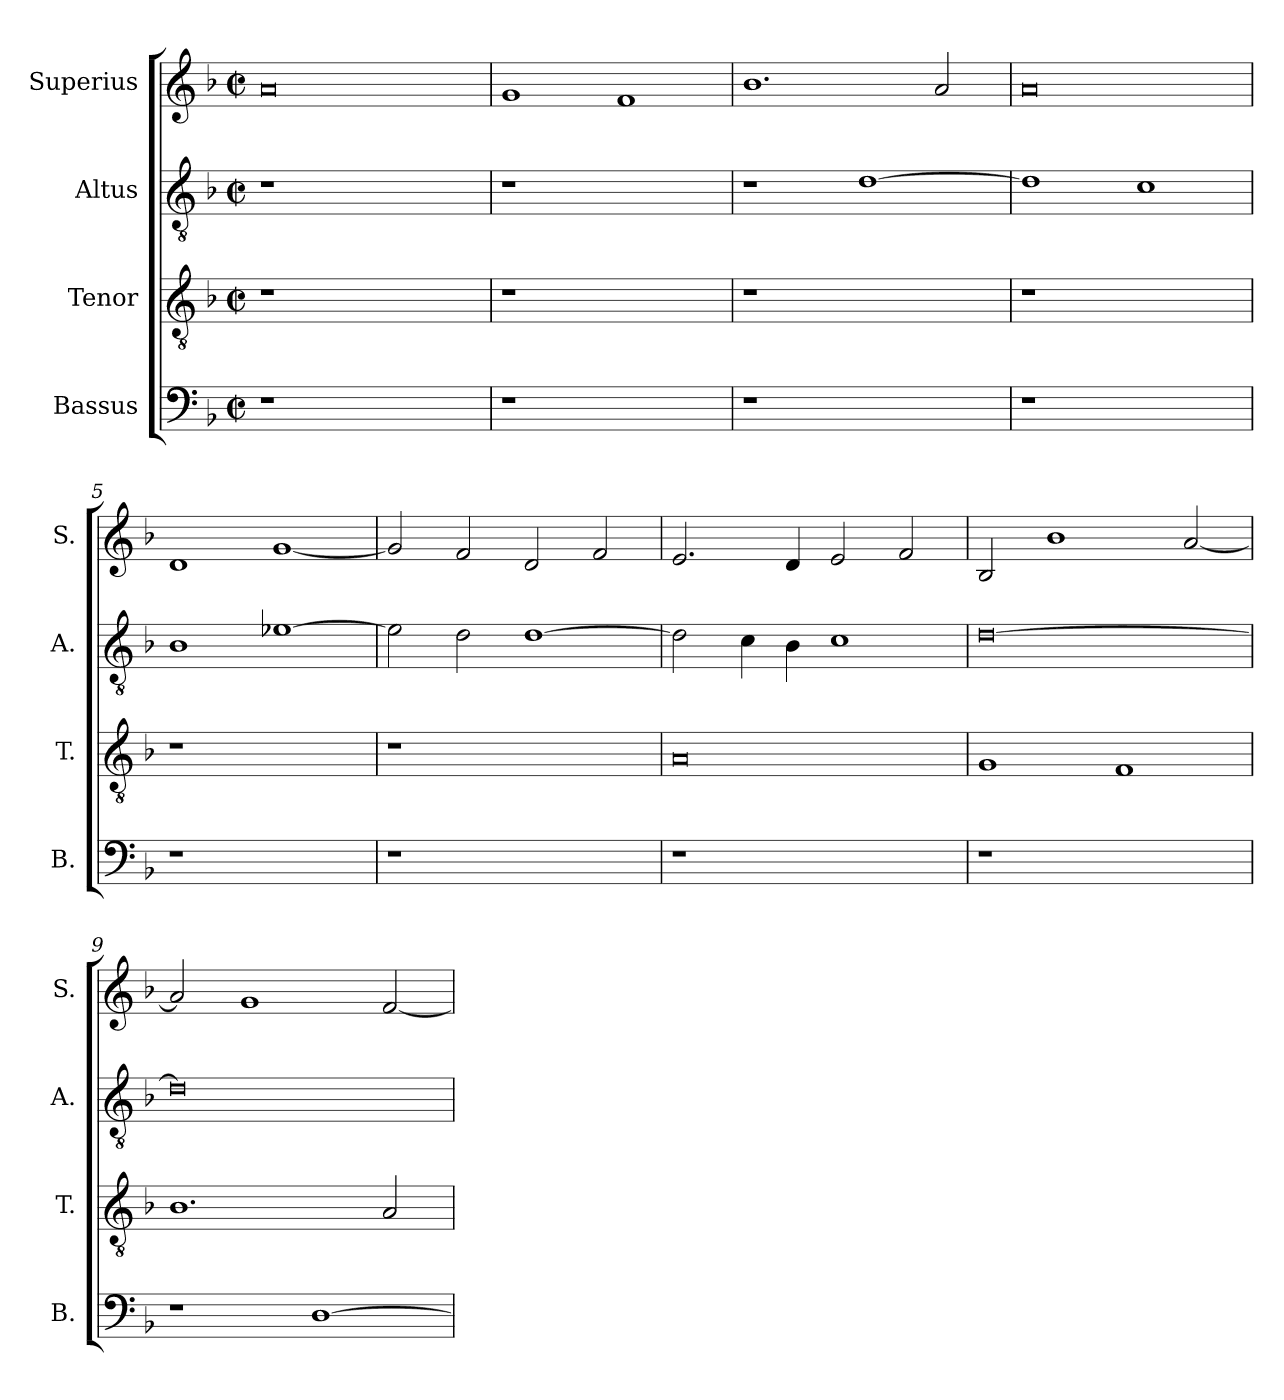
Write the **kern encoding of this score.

**kern	**kern	**kern	**kern
*part4	*part3	*part2	*part1
*staff4	*staff3	*staff2	*staff1
*I"Bassus	*I"Tenor	*I"Altus	*I"Superius
*I'B.	*I'T.	*I'A.	*I'S.
!!LO:PB:g=z
*clefF4	*clefGv2	*clefGv2	*clefG2
*	*ITrd7c12	*ITrd7c12	*
*k[b-]	*k[b-]	*k[b-]	*k[b-]
*F:	*F:	*F:	*F:
*M2/2	*M2/2	*M2/2	*M2/2
*met(c|)	*met(c|)	*met(c|)	*met(c|)
=1	=1	=1	=1
!LO:N:vis=1	!LO:N:vis=1	!LO:N:vis=1	!
1r	1r	1r	0ai
1ryy	1ryy	1ryy	.
=2	=2	=2	=2
!LO:N:vis=1	!LO:N:vis=1	!LO:N:vis=1	!
1r	1r	1r	1gi
1ryy	1ryy	1ryy	1fi
=3	=3	=3	=3
!LO:N:vis=1	!LO:N:vis=1	!	!
1r	1r	1r	1.b-i
1ryy	1ryy	[>1Di	.
.	.	.	2ai/
=4	=4	=4	=4
!LO:N:vis=1	!LO:N:vis=1	!	!
1r	1r	1Di]	0ai
1ryy	1ryy	1Ci	.
=5	=5	=5	=5
!LO:N:vis=1	!LO:N:vis=1	!	!
1r	1r	1BB-i	1di
1ryy	1ryy	[>1E-Xi	[<1gi
=6	=6	=6	=6
!LO:N:vis=1	!LO:N:vis=1	!	!
1r	1r	2E-i\]	2gi/]
.	.	2Di\	2fi/
1ryy	1ryy	[>1Di	2di/
.	.	.	2fi/
!!LO:LB:g=z
=7	=7	=7	=7
!LO:N:vis=1	!	!	!
1r	0AAi	2Di\]	2.ei/
.	.	4Ci\	.
.	.	4BB-i\	4di/
1ryy	.	1Ci	2ei/
.	.	.	2fi/
=8	=8	=8	=8
!LO:N:vis=1	!	!	!
1r	1GGi	[>0Di	2B-i/
.	.	.	1b-i
1ryy	1FFi	.	.
.	.	.	[<2ai/
=9	=9	=9	=9
1r	1.BB-i	0Di]	2ai/]
.	.	.	1gi
[>1Di	.	.	.
.	2AAi/	.	[<2fi/
=	=	=	=
*-	*-	*-	*-
